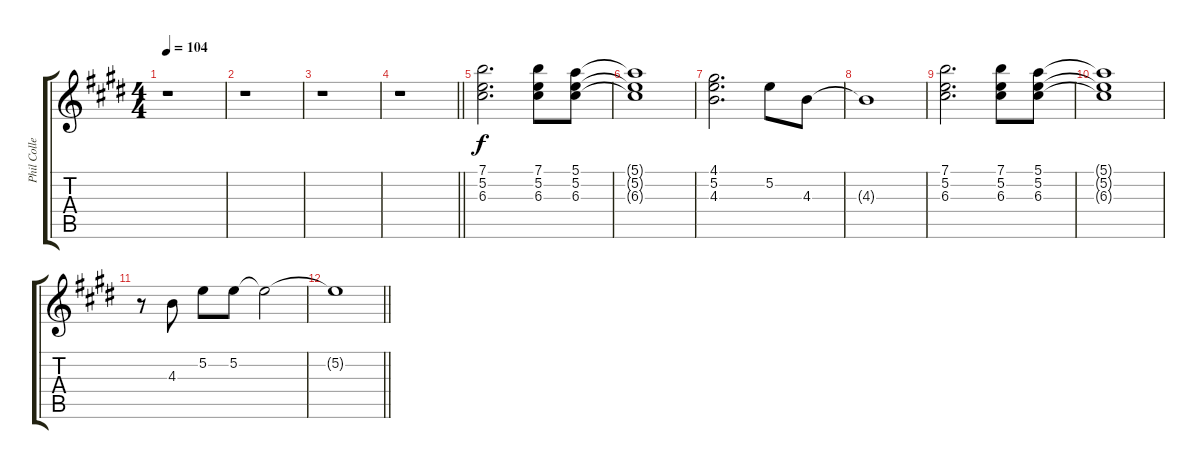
\track ("Phil Collen" "Phil Colle") {instrument distortionguitar}
\staff {score tabs}
\tuning (E4 B3 G3 D3 A2 E2) {hide}
\ts (4 4)
\tempo 104
\clef g2
\ks e
r.1{dy f} |
r.1 |
r.1 |
\barLineRight lightlight
r.1 |
(7.1 5.2 6.3).2{d} (7.1 5.2 6.3).8 (5.1 5.2 6.3).8 |
(5.1{t} 5.2{t} 6.3{t}).1 |
(4.1 5.2 4.3).2{d} 5.2.8 4.3.8 |
4.3{t}.1 |
(7.1 5.2 6.3).2{d} (7.1 5.2 6.3).8 (5.1 5.2 6.3).8 |
(5.1{t} 5.2{t} 6.3{t}).1 |
r.8 4.3.8 5.2.8 5.2.8 5.2{t}.2 |
\barLineRight lightlight
5.2{t}.1
